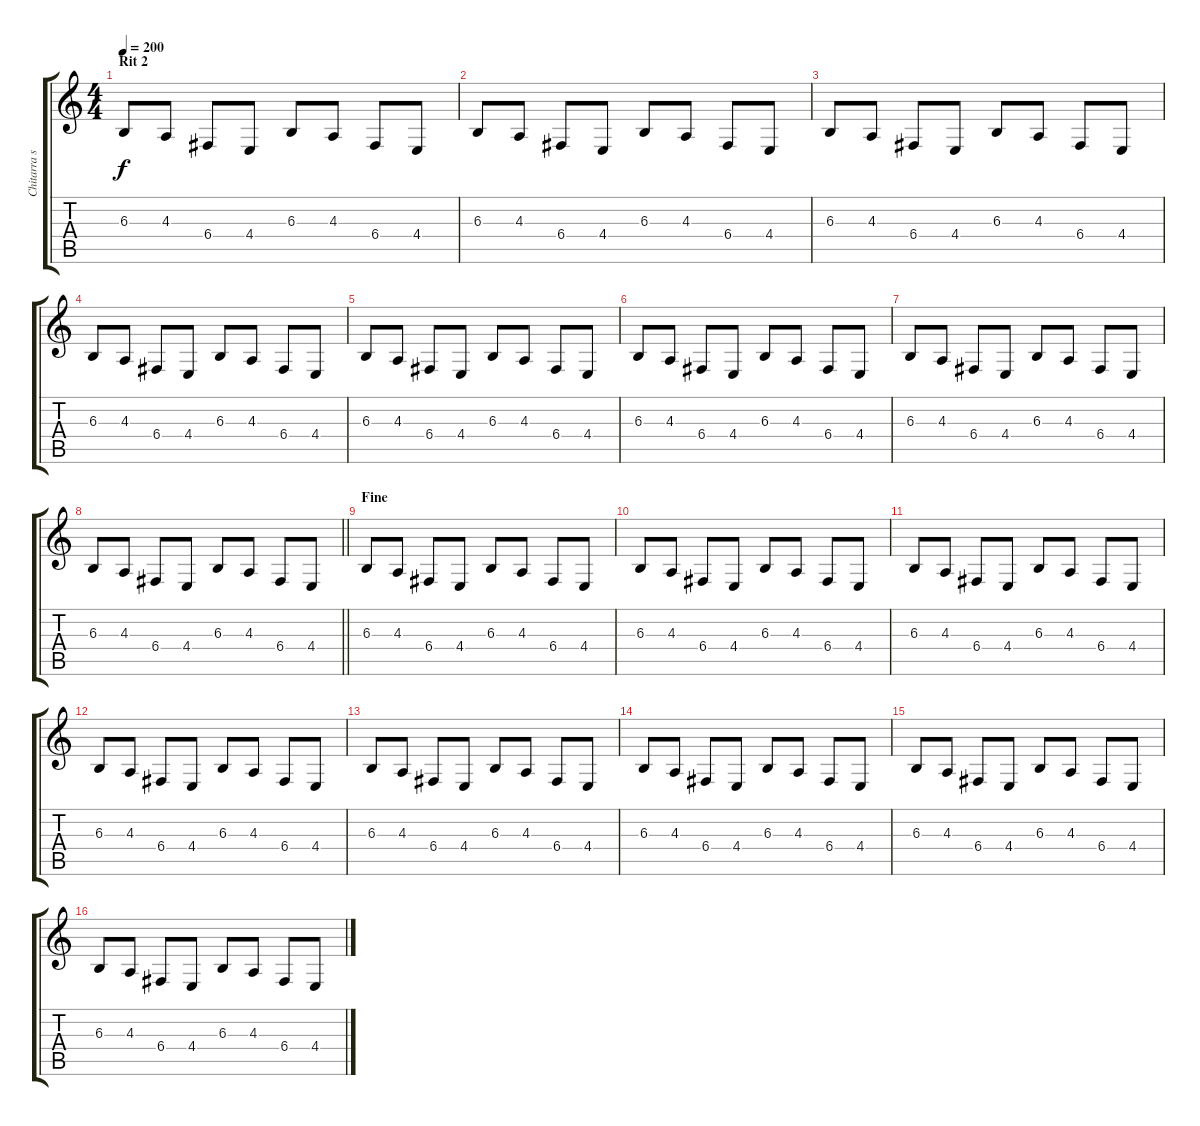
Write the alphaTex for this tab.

\track ("Chitarra solo" "Chitarra s") {instrument acousticgrandpiano}
\staff {score tabs}
\tuning (D4 A3 F3 C3 G2 D2) {hide}
\ts (4 4)
\section ("" "Rit 2")
\tempo 200
\clef g2
\ks c
6.3.8{dy f} 4.3.8 6.4.8 4.4.8 6.3.8 4.3.8 6.4.8 4.4.8 |
6.3.8 4.3.8 6.4.8 4.4.8 6.3.8 4.3.8 6.4.8 4.4.8 |
6.3.8 4.3.8 6.4.8 4.4.8 6.3.8 4.3.8 6.4.8 4.4.8 |
6.3.8 4.3.8 6.4.8 4.4.8 6.3.8 4.3.8 6.4.8 4.4.8 |
6.3.8 4.3.8 6.4.8 4.4.8 6.3.8 4.3.8 6.4.8 4.4.8 |
6.3.8 4.3.8 6.4.8 4.4.8 6.3.8 4.3.8 6.4.8 4.4.8 |
6.3.8 4.3.8 6.4.8 4.4.8 6.3.8 4.3.8 6.4.8 4.4.8 |
\barLineRight lightlight
6.3.8 4.3.8 6.4.8 4.4.8 6.3.8 4.3.8 6.4.8 4.4.8 |
\section ("" "Fine")
6.3.8 4.3.8 6.4.8 4.4.8 6.3.8 4.3.8 6.4.8 4.4.8 |
6.3.8 4.3.8 6.4.8 4.4.8 6.3.8 4.3.8 6.4.8 4.4.8 |
6.3.8 4.3.8 6.4.8 4.4.8 6.3.8 4.3.8 6.4.8 4.4.8 |
6.3.8 4.3.8 6.4.8 4.4.8 6.3.8 4.3.8 6.4.8 4.4.8 |
6.3.8 4.3.8 6.4.8 4.4.8 6.3.8 4.3.8 6.4.8 4.4.8 |
6.3.8 4.3.8 6.4.8 4.4.8 6.3.8 4.3.8 6.4.8 4.4.8 |
6.3.8 4.3.8 6.4.8 4.4.8 6.3.8 4.3.8 6.4.8 4.4.8 |
6.3.8 4.3.8 6.4.8 4.4.8 6.3.8 4.3.8 6.4.8 4.4.8
